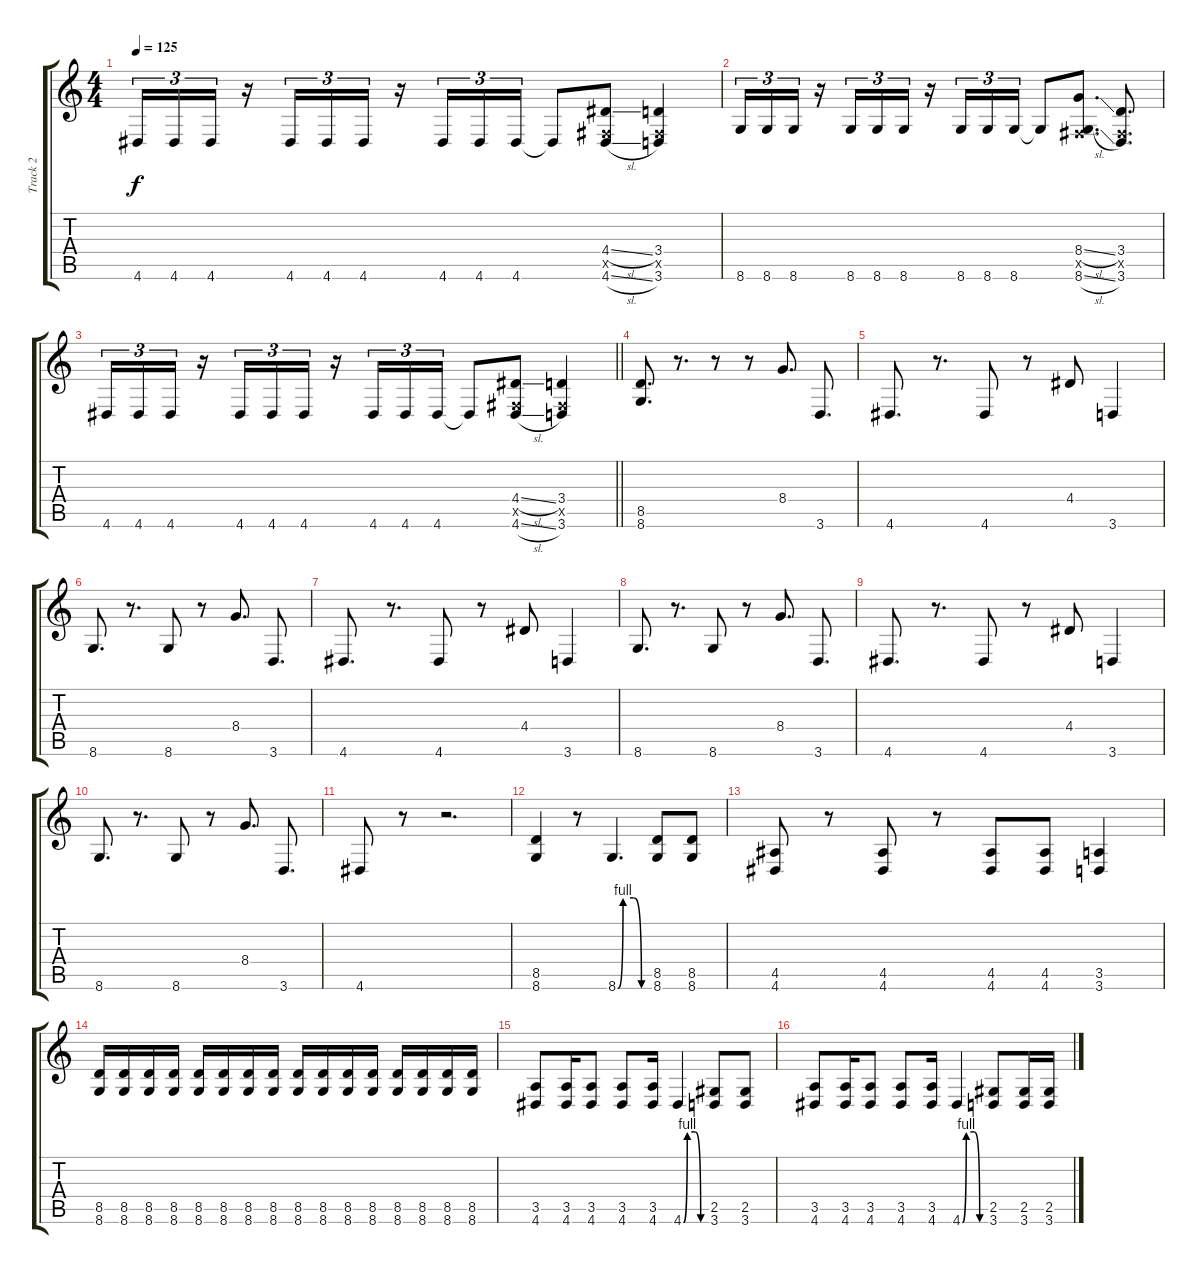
\track ("Track 2" "Track 2") {instrument distortionguitar}
\staff {score tabs}
\tuning (Db4 Ab3 E3 B2 Gb2 B1) {hide}
\ts (4 4)
\tempo 125
\clef g2
\ks c
4.6.16{tu (3 2) dy f} 4.6.16{tu (3 2)} 4.6.16{tu (3 2)} r.16 4.6.16{tu (3 2)} 4.6.16{tu (3 2)} 4.6.16{tu (3 2)} r.16 4.6.16{tu (3 2)} 4.6.16{tu (3 2)} 4.6.16{tu (3 2)} 4.6{t}.8 (4.4{sl} 0.5{x} 4.6{sl}).8 (3.4 0.5{x} 3.6).4 |
8.6.16{tu (3 2)} 8.6.16{tu (3 2)} 8.6.16{tu (3 2)} r.16 8.6.16{tu (3 2)} 8.6.16{tu (3 2)} 8.6.16{tu (3 2)} r.16 8.6.16{tu (3 2)} 8.6.16{tu (3 2)} 8.6.16{tu (3 2)} 8.6{t}.8 (8.4{sl} 0.5{x} 8.6{sl}).8{d} (3.4 0.5{x} 3.6).8{d} |
\barLineRight lightlight
4.6.16{tu (3 2)} 4.6.16{tu (3 2)} 4.6.16{tu (3 2)} r.16 4.6.16{tu (3 2)} 4.6.16{tu (3 2)} 4.6.16{tu (3 2)} r.16 4.6.16{tu (3 2)} 4.6.16{tu (3 2)} 4.6.16{tu (3 2)} 4.6{t}.8 (4.4{sl} 0.5{x} 4.6{sl}).8 (3.4 0.5{x} 3.6).4 |
(8.5 8.6).8{d} r.8{d} r.8 r.8 8.4.8{d} 3.6.8{d} |
4.6.8{d} r.8{d} 4.6.8 r.8 4.4.8 3.6.4 |
8.6.8{d} r.8{d} 8.6.8 r.8 8.4.8{d} 3.6.8{d} |
4.6.8{d} r.8{d} 4.6.8 r.8 4.4.8 3.6.4 |
8.6.8{d} r.8{d} 8.6.8 r.8 8.4.8{d} 3.6.8{d} |
4.6.8{d} r.8{d} 4.6.8 r.8 4.4.8 3.6.4 |
8.6.8{d} r.8{d} 8.6.8 r.8 8.4.8{d} 3.6.8{d} |
4.6.8 r.8 r.2{d} |
(8.5 8.6).4 r.8 8.6{be (custom 0 0 10 4 30 4 45 0 60 0)}.4{d} (8.5 8.6).8 (8.5 8.6).8 |
(4.5 4.6).8 r.8 (4.5 4.6).8 r.8 (4.5 4.6).8 (4.5 4.6).8 (3.5 3.6).4 |
(8.5 8.6).16 (8.5 8.6).16 (8.5 8.6).16 (8.5 8.6).16 (8.5 8.6).16 (8.5 8.6).16 (8.5 8.6).16 (8.5 8.6).16 (8.5 8.6).16 (8.5 8.6).16 (8.5 8.6).16 (8.5 8.6).16 (8.5 8.6).16 (8.5 8.6).16 (8.5 8.6).16 (8.5 8.6).16 |
(3.5 4.6).8 (3.5 4.6).16 (3.5 4.6).8 (3.5 4.6).8 (3.5 4.6).16 4.6{be (custom 0 0 10 4 30 4 45 0 60 0)}.4 (2.5 3.6).8 (2.5 3.6).8 |
(3.5 4.6).8 (3.5 4.6).16 (3.5 4.6).8 (3.5 4.6).8 (3.5 4.6).16 4.6{be (custom 0 0 10 4 30 4 45 0 60 0)}.4 (2.5 3.6).8 (2.5 3.6).16 (2.5 3.6).16
